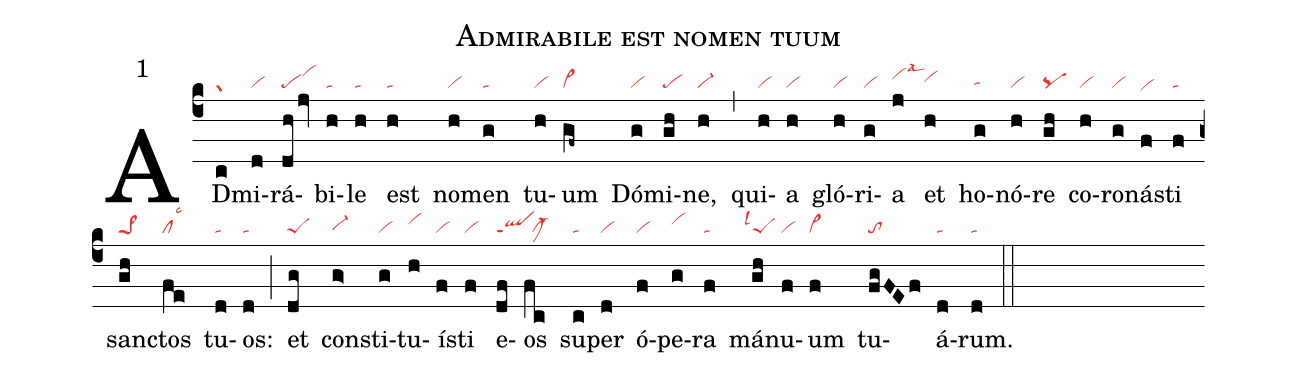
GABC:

name: Admirabile est nomen tuum;
mode: 1;
nabc-lines: 1;
%%
(c4)
AD(c|gr)mi(d|vi)rá(dh/jv|pevihj)bi(h|ta)le(h|ta) est(h|ta) no(h|vi)men(g|ta) tu(h|vi)um(gf~|vi>) Dó(g|vi)mi(gh|pe)ne,(h|vi-) (,)
qui(h|vi)a(h|vi) gló(h|vi)ri(g|vi)a(j|vihilsal3) et(h|vihh) ho(g|tahg)nó(h|vi)re(gh|pq) co(h|vi)ro(g|vi)ná(f|vihe)sti(f|ta) san(gh|pe>1)ctos(fe|cllsc3) tu(d|ta)os:(d|ta) (;)
et(dg|peS) con(g>|vi-hg)sti(g|vi)tu(h|vihi)í(f|vi)sti(f|vi) e(df|qlppt1)os(fc|//clM-) su(c|ta)per(d|vi) ó(f|vi)pe(g|vihi)ra(f|ta) má(gh|``peSlsl1)nu(f|vi)um(f|vi>) tu(fgFEf|to)á(d|ta)rum.(d|ta) (::)
